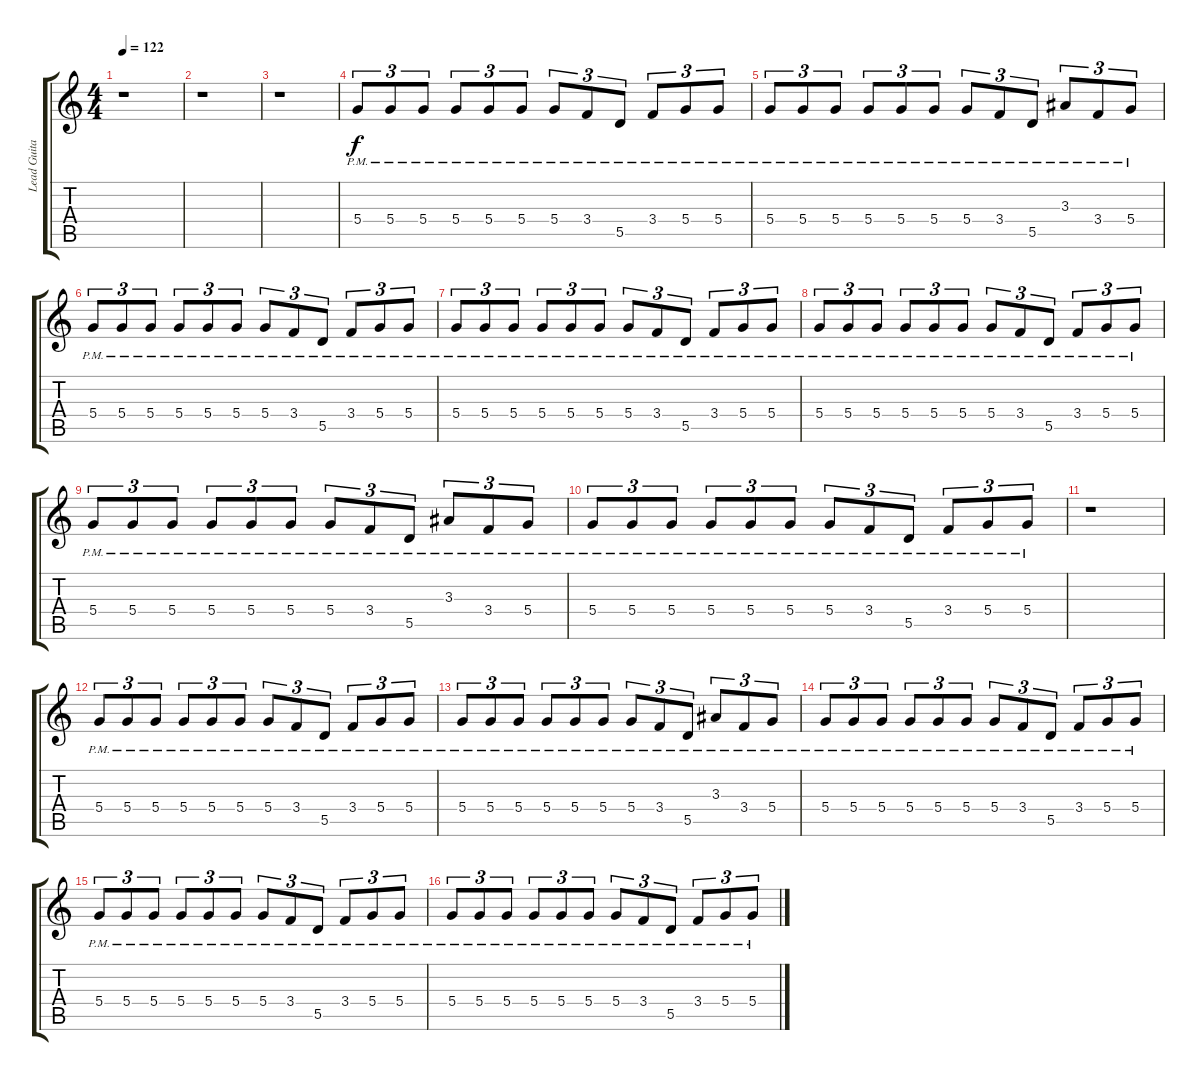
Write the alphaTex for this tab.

\track ("Lead Guitar" "Lead Guita") {instrument distortionguitar}
\staff {score tabs}
\tuning (E4 B3 G3 D3 A2 E2) {hide}
\ts (4 4)
\tempo 122
\clef g2
\ks c
r.1{dy f} |
r.1 |
r.1 |
5.4{pm}.8{tu (3 2)} 5.4{pm}.8{tu (3 2)} 5.4{pm}.8{tu (3 2)} 5.4{pm}.8{tu (3 2)} 5.4{pm}.8{tu (3 2)} 5.4{pm}.8{tu (3 2)} 5.4{pm}.8{tu (3 2)} 3.4{pm}.8{tu (3 2)} 5.5{pm}.8{tu (3 2)} 3.4{pm}.8{tu (3 2)} 5.4{pm}.8{tu (3 2)} 5.4{pm}.8{tu (3 2)} |
5.4{pm}.8{tu (3 2)} 5.4{pm}.8{tu (3 2)} 5.4{pm}.8{tu (3 2)} 5.4{pm}.8{tu (3 2)} 5.4{pm}.8{tu (3 2)} 5.4{pm}.8{tu (3 2)} 5.4{pm}.8{tu (3 2)} 3.4{pm}.8{tu (3 2)} 5.5{pm}.8{tu (3 2)} 3.3{pm}.8{tu (3 2)} 3.4{pm}.8{tu (3 2)} 5.4{pm}.8{tu (3 2)} |
5.4{pm}.8{tu (3 2)} 5.4{pm}.8{tu (3 2)} 5.4{pm}.8{tu (3 2)} 5.4{pm}.8{tu (3 2)} 5.4{pm}.8{tu (3 2)} 5.4{pm}.8{tu (3 2)} 5.4{pm}.8{tu (3 2)} 3.4{pm}.8{tu (3 2)} 5.5{pm}.8{tu (3 2)} 3.4{pm}.8{tu (3 2)} 5.4{pm}.8{tu (3 2)} 5.4{pm}.8{tu (3 2)} |
5.4{pm}.8{tu (3 2)} 5.4{pm}.8{tu (3 2)} 5.4{pm}.8{tu (3 2)} 5.4{pm}.8{tu (3 2)} 5.4{pm}.8{tu (3 2)} 5.4{pm}.8{tu (3 2)} 5.4{pm}.8{tu (3 2)} 3.4{pm}.8{tu (3 2)} 5.5{pm}.8{tu (3 2)} 3.4{pm}.8{tu (3 2)} 5.4{pm}.8{tu (3 2)} 5.4{pm}.8{tu (3 2)} |
5.4{pm}.8{tu (3 2)} 5.4{pm}.8{tu (3 2)} 5.4{pm}.8{tu (3 2)} 5.4{pm}.8{tu (3 2)} 5.4{pm}.8{tu (3 2)} 5.4{pm}.8{tu (3 2)} 5.4{pm}.8{tu (3 2)} 3.4{pm}.8{tu (3 2)} 5.5{pm}.8{tu (3 2)} 3.4{pm}.8{tu (3 2)} 5.4{pm}.8{tu (3 2)} 5.4{pm}.8{tu (3 2)} |
5.4{pm}.8{tu (3 2)} 5.4{pm}.8{tu (3 2)} 5.4{pm}.8{tu (3 2)} 5.4{pm}.8{tu (3 2)} 5.4{pm}.8{tu (3 2)} 5.4{pm}.8{tu (3 2)} 5.4{pm}.8{tu (3 2)} 3.4{pm}.8{tu (3 2)} 5.5{pm}.8{tu (3 2)} 3.3{pm}.8{tu (3 2)} 3.4{pm}.8{tu (3 2)} 5.4{pm}.8{tu (3 2)} |
5.4{pm}.8{tu (3 2)} 5.4{pm}.8{tu (3 2)} 5.4{pm}.8{tu (3 2)} 5.4{pm}.8{tu (3 2)} 5.4{pm}.8{tu (3 2)} 5.4{pm}.8{tu (3 2)} 5.4{pm}.8{tu (3 2)} 3.4{pm}.8{tu (3 2)} 5.5{pm}.8{tu (3 2)} 3.4{pm}.8{tu (3 2)} 5.4{pm}.8{tu (3 2)} 5.4{pm}.8{tu (3 2)} |
r.1 |
5.4{pm}.8{tu (3 2)} 5.4{pm}.8{tu (3 2)} 5.4{pm}.8{tu (3 2)} 5.4{pm}.8{tu (3 2)} 5.4{pm}.8{tu (3 2)} 5.4{pm}.8{tu (3 2)} 5.4{pm}.8{tu (3 2)} 3.4{pm}.8{tu (3 2)} 5.5{pm}.8{tu (3 2)} 3.4{pm}.8{tu (3 2)} 5.4{pm}.8{tu (3 2)} 5.4{pm}.8{tu (3 2)} |
5.4{pm}.8{tu (3 2)} 5.4{pm}.8{tu (3 2)} 5.4{pm}.8{tu (3 2)} 5.4{pm}.8{tu (3 2)} 5.4{pm}.8{tu (3 2)} 5.4{pm}.8{tu (3 2)} 5.4{pm}.8{tu (3 2)} 3.4{pm}.8{tu (3 2)} 5.5{pm}.8{tu (3 2)} 3.3{pm}.8{tu (3 2)} 3.4{pm}.8{tu (3 2)} 5.4{pm}.8{tu (3 2)} |
5.4{pm}.8{tu (3 2)} 5.4{pm}.8{tu (3 2)} 5.4{pm}.8{tu (3 2)} 5.4{pm}.8{tu (3 2)} 5.4{pm}.8{tu (3 2)} 5.4{pm}.8{tu (3 2)} 5.4{pm}.8{tu (3 2)} 3.4{pm}.8{tu (3 2)} 5.5{pm}.8{tu (3 2)} 3.4{pm}.8{tu (3 2)} 5.4{pm}.8{tu (3 2)} 5.4{pm}.8{tu (3 2)} |
5.4{pm}.8{tu (3 2)} 5.4{pm}.8{tu (3 2)} 5.4{pm}.8{tu (3 2)} 5.4{pm}.8{tu (3 2)} 5.4{pm}.8{tu (3 2)} 5.4{pm}.8{tu (3 2)} 5.4{pm}.8{tu (3 2)} 3.4{pm}.8{tu (3 2)} 5.5{pm}.8{tu (3 2)} 3.4{pm}.8{tu (3 2)} 5.4{pm}.8{tu (3 2)} 5.4{pm}.8{tu (3 2)} |
5.4{pm}.8{tu (3 2)} 5.4{pm}.8{tu (3 2)} 5.4{pm}.8{tu (3 2)} 5.4{pm}.8{tu (3 2)} 5.4{pm}.8{tu (3 2)} 5.4{pm}.8{tu (3 2)} 5.4{pm}.8{tu (3 2)} 3.4{pm}.8{tu (3 2)} 5.5{pm}.8{tu (3 2)} 3.4{pm}.8{tu (3 2)} 5.4{pm}.8{tu (3 2)} 5.4{pm}.8{tu (3 2)}
